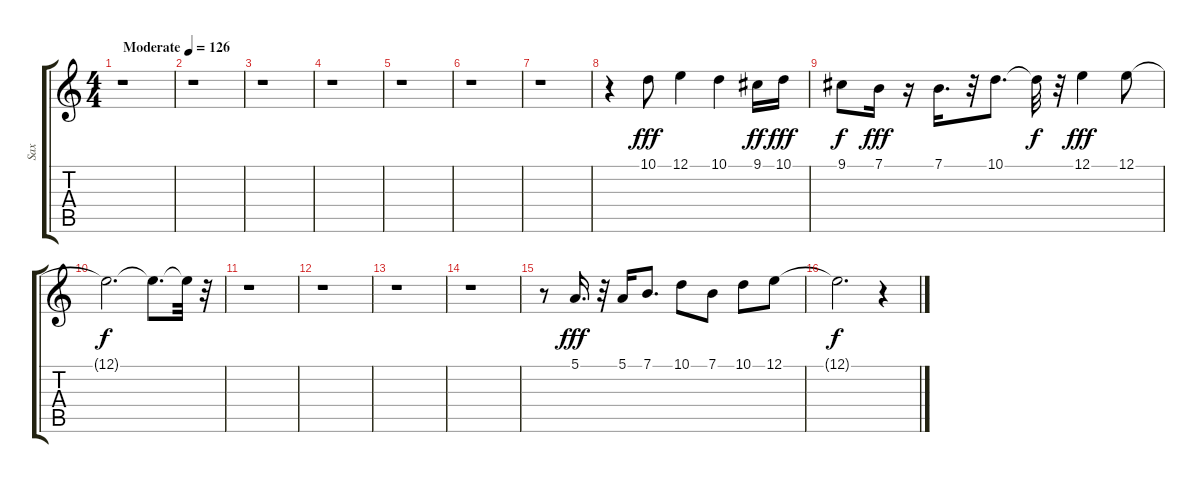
\track ("Sax" "Sax") {instrument tenorsax}
\staff {score tabs}
\tuning (E4 B3 G3 D3 A2 E2) {hide}
\ts (4 4)
\tempo (126 "Moderate")
\clef g2
\ks c
r.1{dy fff instrument tenorsax} |
r.1 |
r.1 |
r.1 |
r.1 |
r.1 |
r.1 |
r.4 10.1.8 12.1.4 10.1.4 9.1.16{dy ff} 10.1.16{dy fff} |
9.1.8{dy f} 7.1.16{dy fff} r.16 7.1.16{d} r.32 10.1.8{d} 10.1{t}.32{dy f} r.32 12.1.4{dy fff} 12.1.8 |
12.1{t}.2{d dy f} 12.1{t}.8{d} 12.1{t}.32 r.32 |
r.1 |
r.1 |
r.1 |
r.1 |
r.8 5.1.16{d dy fff} r.32 5.1.16 7.1.8{d} 10.1.8 7.1.8 10.1.8 12.1.8 |
12.1{t}.2{d dy f} r.4
